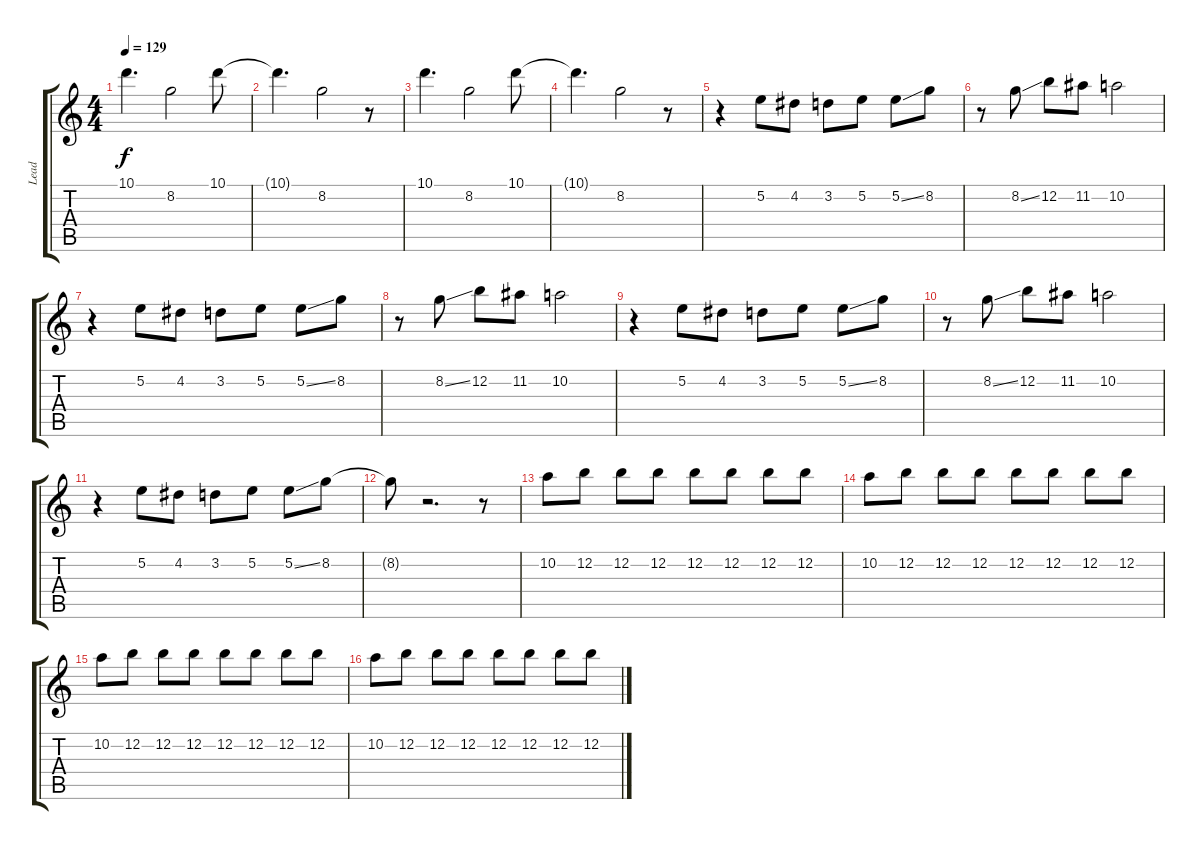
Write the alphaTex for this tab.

\track ("Lead" "Lead") {instrument electricguitarjazz}
\staff {score tabs}
\tuning (E4 B3 G3 D3 A2 E2) {hide}
\ts (4 4)
\tempo 129
\clef g2
\ks c
10.1.4{d dy f} 8.2.2 10.1.8 |
10.1{t}.4{d} 8.2.2 r.8 |
10.1.4{d} 8.2.2 10.1.8 |
10.1{t}.4{d} 8.2.2 r.8 |
r.4 5.2.8{volume 14} 4.2.8 3.2.8 5.2.8 5.2{ss}.8 8.2.8 |
r.8 8.2{ss}.8 12.2.8 11.2.8 10.2.2 |
r.4 5.2.8 4.2.8 3.2.8 5.2.8 5.2{ss}.8 8.2.8 |
r.8 8.2{ss}.8 12.2.8 11.2.8 10.2.2 |
r.4 5.2.8 4.2.8 3.2.8 5.2.8 5.2{ss}.8 8.2.8 |
r.8 8.2{ss}.8 12.2.8 11.2.8 10.2.2 |
r.4 5.2.8 4.2.8 3.2.8 5.2.8 5.2{ss}.8 8.2.8 |
8.2{t}.8 r.2{d} r.8 |
10.2.8 12.2.8 12.2.8 12.2.8 12.2.8 12.2.8 12.2.8 12.2.8 |
10.2.8 12.2.8 12.2.8 12.2.8 12.2.8 12.2.8 12.2.8 12.2.8 |
10.2.8 12.2.8 12.2.8 12.2.8 12.2.8 12.2.8 12.2.8 12.2.8 |
10.2.8 12.2.8 12.2.8 12.2.8 12.2.8 12.2.8 12.2.8 12.2.8
